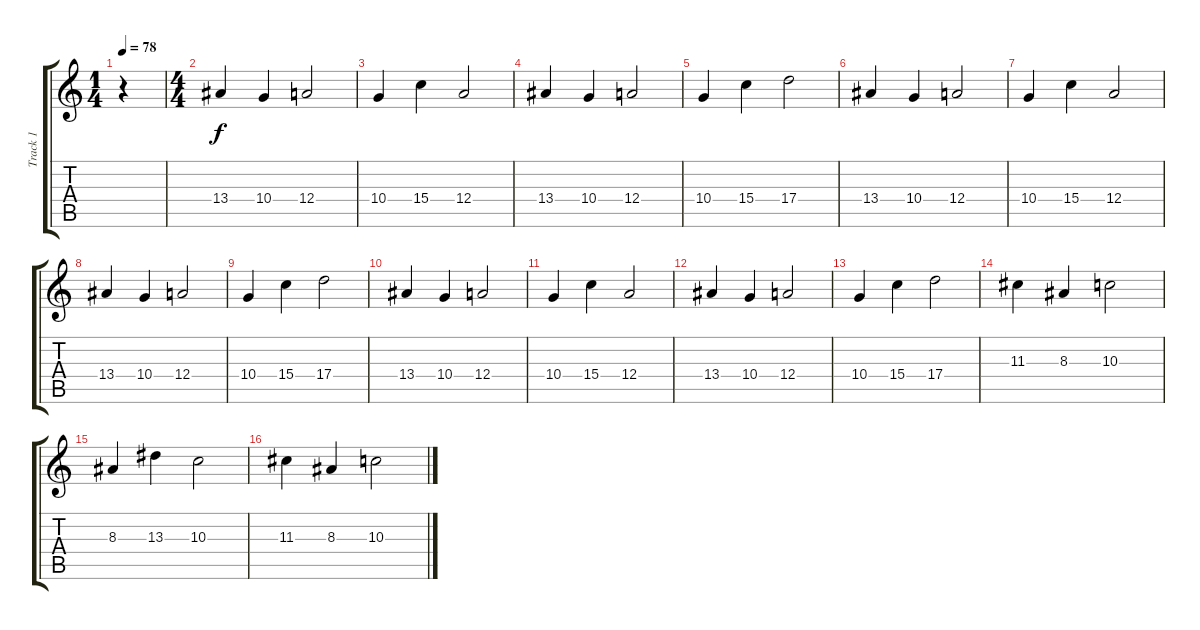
\track ("Track 1" "Track 1") {instrument stringensemble2}
\staff {score tabs}
\tuning (B4 Gb4 D4 A3 E3 B2) {hide}
\ts (1 4)
\tempo 78
\clef g2
\ks c
r.4{dy f instrument stringensemble2} |
\ts (4 4)
13.4.4 10.4.4 12.4.2 |
10.4.4 15.4.4 12.4.2 |
13.4.4 10.4.4 12.4.2 |
10.4.4 15.4.4 17.4.2 |
13.4.4 10.4.4 12.4.2 |
10.4.4 15.4.4 12.4.2 |
13.4.4 10.4.4 12.4.2 |
10.4.4 15.4.4 17.4.2 |
13.4.4 10.4.4 12.4.2 |
10.4.4 15.4.4 12.4.2 |
13.4.4 10.4.4 12.4.2 |
10.4.4 15.4.4 17.4.2 |
11.3.4 8.3.4 10.3.2 |
8.3.4 13.3.4 10.3.2 |
11.3.4 8.3.4 10.3.2
